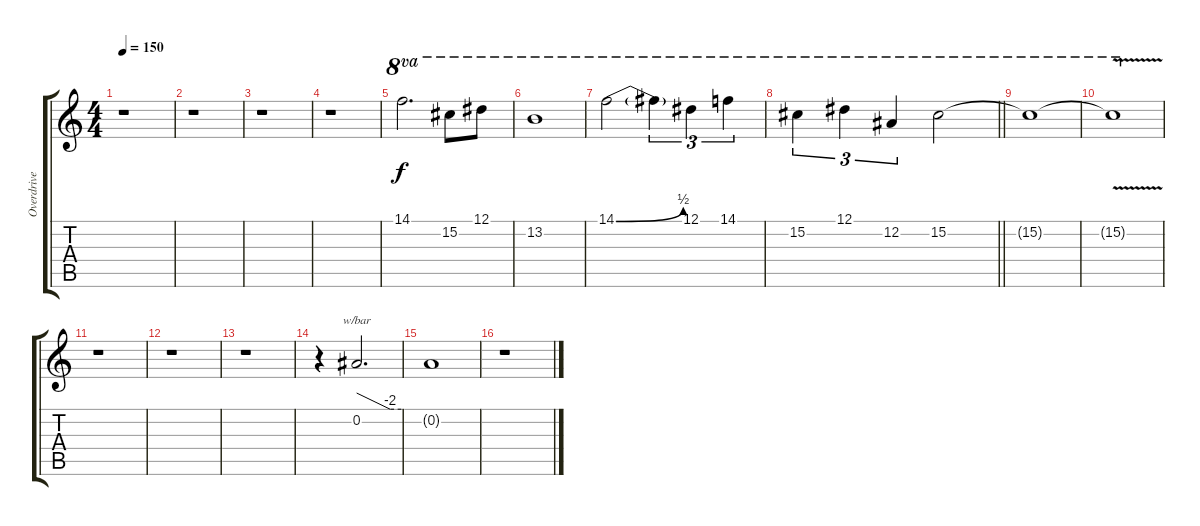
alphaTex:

\track ("Overdrive" "Overdrive") {instrument overdrivenguitar}
\staff {score tabs}
\tuning (Eb4 Bb3 Gb3 Db3 Ab2 Eb2) {hide}
\ts (4 4)
\section ("" " ")
\tempo 150
\clef g2
\ks c
r.1{dy f} |
r.1 |
r.1 |
r.1 |
14.1.2{d ot 8va} 15.2.8{ot 8va} 12.1.8{ot 8va} |
13.2.1{ot 8va} |
14.1{be (bend 0 0 60 2)}.2{ot 8va} 14.1{t}.4{tu (3 2) ot 8va} 12.1.4{tu (3 2) ot 8va} 14.1.4{tu (3 2) ot 8va} |
\barLineRight lightlight
15.2.4{tu (3 2) ot 8va} 12.1.4{tu (3 2) ot 8va} 12.2.4{tu (3 2) ot 8va} 15.2.2{ot 8va} |
\section ("" " ")
15.2{t}.1{ot 8va} |
15.2{v t}.1{ot 8va} |
r.1 |
r.1 |
r.1 |
r.4 0.2.2{d tbe (custom default 0 0 45 -8 60 -8)} |
0.2{t}.1 |
r.1
